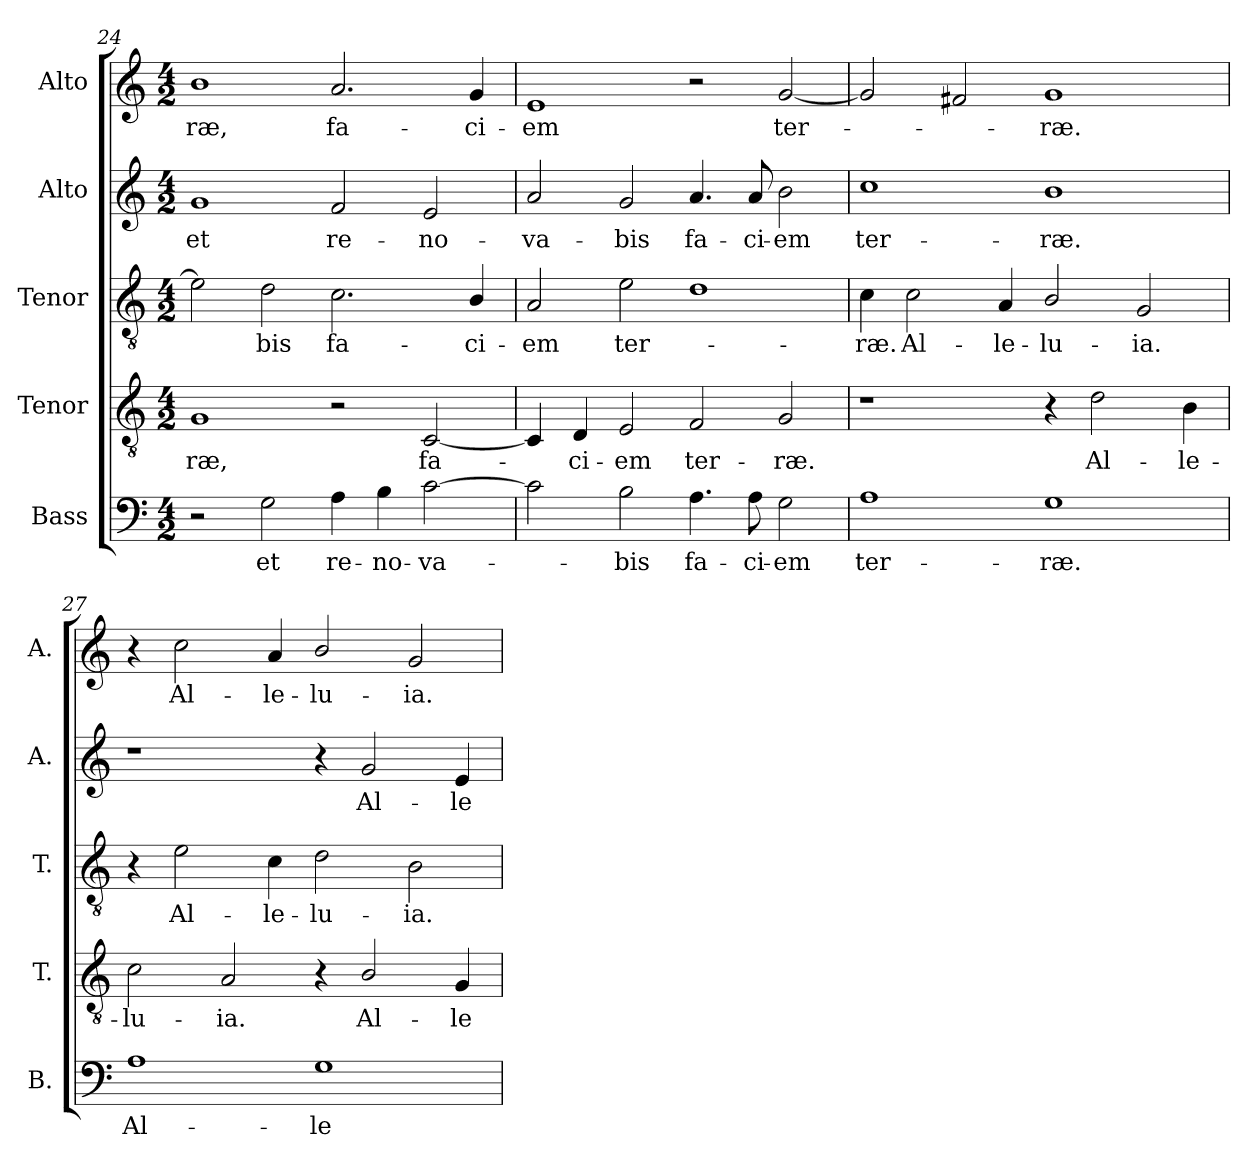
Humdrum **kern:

**kern	**text	**kern	**text	**kern	**text	**kern	**text	**kern	**text
*part5	*part5	*part4	*part4	*part3	*part3	*part2	*part2	*part1	*part1
*staff5	*staff5	*staff4	*staff4	*staff3	*staff3	*staff2	*staff2	*staff1	*staff1
*I"Bass	*	*I"Tenor	*	*I"Tenor	*	*I"Alto	*	*I"Alto	*
*I'B.	*	*I'T.	*	*I'T.	*	*I'A.	*	*I'A.	*
*clefF4	*	*clefGv2	*	*clefGv2	*	*clefG2	*	*clefG2	*
*	*	*ITrd7c12	*	*ITrd7c12	*	*	*	*	*
*k[]	*	*k[]	*	*k[]	*	*k[]	*	*k[]	*
*C:	*	*C:	*	*C:	*	*C:	*	*C:	*
*M4/2	*	*M4/2	*	*M4/2	*	*M4/2	*	*M4/2	*
=24	=24	=24	=24	=24	=24	=24	=24	=24	=24
!	!	!	!LO:LY:b:color=#000000	!	!	!	!	!	!
!	!	!	!	!	!	!	!LO:LY:b:color=#000000	!	!
!	!	!	!	!	!	!	!	!	!LO:LY:b:color=#000000
2r	.	1GGi	-ræ,	2Ei\]	.	1gi	et	1bi	-ræ,
!	!LO:LY:b:color=#000000	!	!	!	!	!	!	!	!
!	!	!	!	!	!LO:LY:b:color=#000000	!	!	!	!
2Gi\	et	.	.	2Di\	-bis	.	.	.	.
!	!LO:LY:b:color=#000000	!	!	!	!	!	!	!	!
!	!	!	!	!	!LO:LY:b:color=#000000	!	!	!	!
!	!	!	!	!	!	!	!LO:LY:b:color=#000000	!	!
!	!	!	!	!	!	!	!	!	!LO:LY:b:color=#000000
4Ai\	re-	2r	.	2.Ci\	fa-	2fi/	re-	2.ai/	fa-
!	!LO:LY:b:color=#000000	!	!	!	!	!	!	!	!
4Bi\	-no-	.	.	.	.	.	.	.	.
!	!LO:LY:b:color=#000000	!	!	!	!	!	!	!	!
!	!	!	!LO:LY:b:color=#000000	!	!	!	!	!	!
!	!	!	!	!	!	!	!LO:LY:b:color=#000000	!	!
[2ci\	-va-	[2CCi/	fa-	.	.	2ei/	-no-	.	.
!	!	!	!	!	!LO:LY:b:color=#000000	!	!	!	!
!	!	!	!	!	!	!	!	!	!LO:LY:b:color=#000000
.	.	.	.	4BBi/	-ci-	.	.	4gi/	-ci-
=25	=25	=25	=25	=25	=25	=25	=25	=25	=25
!	!	!	!	!	!LO:LY:b:color=#000000	!	!	!	!
!	!	!	!	!	!	!	!LO:LY:b:color=#000000	!	!
!	!	!	!	!	!	!	!	!	!LO:LY:b:color=#000000
2ci\]	.	4CCi/]	.	2AAi/	-em	2ai/	-va-	1ei	-em
!	!	!	!LO:LY:b:color=#000000	!	!	!	!	!	!
.	.	4DDi/	-ci-	.	.	.	.	.	.
!	!LO:LY:b:color=#000000	!	!	!	!	!	!	!	!
!	!	!	!LO:LY:b:color=#000000	!	!	!	!	!	!
!	!	!	!	!	!LO:LY:b:color=#000000	!	!	!	!
!	!	!	!	!	!	!	!LO:LY:b:color=#000000	!	!
2Bi\	-bis	2EEi/	-em	2Ei\	ter-	2gi/	-bis	.	.
!	!LO:LY:b:color=#000000	!	!	!	!	!	!	!	!
!	!	!	!LO:LY:b:color=#000000	!	!	!	!	!	!
!	!	!	!	!	!	!	!LO:LY:b:color=#000000	!	!
4.Ai\	fa-	2FFi/	ter-	1Di	.	4.ai/	fa-	2r	.
!	!LO:LY:b:color=#000000	!	!	!	!	!	!	!	!
!	!	!	!	!	!	!	!LO:LY:b:color=#000000	!	!
8Ai\	-ci-	.	.	.	.	8ai/	-ci-	.	.
!	!LO:LY:b:color=#000000	!	!	!	!	!	!	!	!
!	!	!	!LO:LY:b:color=#000000	!	!	!	!	!	!
!	!	!	!	!	!	!	!LO:LY:b:color=#000000	!	!
!	!	!	!	!	!	!	!	!	!LO:LY:b:color=#000000
2Gi\	-em	2GGi/	-ræ.	.	.	2bi\	-em	[2gi/	ter-
!!LO:PB:g=z
=26	=26	=26	=26	=26	=26	=26	=26	=26	=26
!	!LO:LY:b:color=#000000	!	!	!	!	!	!	!	!
!	!	!	!	!	!LO:LY:b:color=#000000	!	!	!	!
!	!	!	!	!	!	!	!LO:LY:b:color=#000000	!	!
1Ai	ter-	1r	.	4Ci\	-ræ.	1cci	ter-	2gi/]	.
!	!	!	!	!	!LO:LY:b:color=#000000	!	!	!	!
.	.	.	.	2Ci\	Al-	.	.	.	.
.	.	.	.	.	.	.	.	2f#Xi/	.
!	!	!	!	!	!LO:LY:b:color=#000000	!	!	!	!
.	.	.	.	4AAi/	-le-	.	.	.	.
!	!LO:LY:b:color=#000000	!	!	!	!	!	!	!	!
!	!	!	!	!	!LO:LY:b:color=#000000	!	!	!	!
!	!	!	!	!	!	!	!LO:LY:b:color=#000000	!	!
!	!	!	!	!	!	!	!	!	!LO:LY:b:color=#000000
1Gi	-ræ.	4r	.	2BBi/	-lu-	1bi	-ræ.	1gi	-ræ.
!	!	!	!LO:LY:b:color=#000000	!	!	!	!	!	!
.	.	2Di\	Al-	.	.	.	.	.	.
!	!	!	!	!	!LO:LY:b:color=#000000	!	!	!	!
.	.	.	.	2GGi/	-ia.	.	.	.	.
!	!	!	!LO:LY:b:color=#000000	!	!	!	!	!	!
.	.	4BBi\	-le-	.	.	.	.	.	.
=27	=27	=27	=27	=27	=27	=27	=27	=27	=27
!	!LO:LY:b:color=#000000	!	!	!	!	!	!	!	!
!	!	!	!LO:LY:b:color=#000000	!	!	!	!	!	!
1Ai	Al-	2Ci\	-lu-	4r	.	1r	.	4r	.
!	!	!	!	!	!LO:LY:b:color=#000000	!	!	!	!
!	!	!	!	!	!	!	!	!	!LO:LY:b:color=#000000
.	.	.	.	2Ei\	Al-	.	.	2cci\	Al-
!	!	!	!LO:LY:b:color=#000000	!	!	!	!	!	!
.	.	2AAi/	-ia.	.	.	.	.	.	.
!	!	!	!	!	!LO:LY:b:color=#000000	!	!	!	!
!	!	!	!	!	!	!	!	!	!LO:LY:b:color=#000000
.	.	.	.	4Ci\	-le-	.	.	4ai/	-le-
!	!LO:LY:b:color=#000000	!	!	!	!	!	!	!	!
!	!	!	!	!	!LO:LY:b:color=#000000	!	!	!	!
!	!	!	!	!	!	!	!	!	!LO:LY:b:color=#000000
1Gi	-le-	4r	.	2Di\	-lu-	4r	.	2bi/	-lu-
!	!	!	!LO:LY:b:color=#000000	!	!	!	!	!	!
!	!	!	!	!	!	!	!LO:LY:b:color=#000000	!	!
.	.	2BBi/	Al-	.	.	2gi/	Al-	.	.
!	!	!	!	!	!LO:LY:b:color=#000000	!	!	!	!
!	!	!	!	!	!	!	!	!	!LO:LY:b:color=#000000
.	.	.	.	2BBi\	-ia.	.	.	2gi/	-ia.
!	!	!	!LO:LY:b:color=#000000	!	!	!	!	!	!
!	!	!	!	!	!	!	!LO:LY:b:color=#000000	!	!
.	.	4GGi/	-le-	.	.	4ei/	-le-	.	.
=	=	=	=	=	=	=	=	=	=
*-	*-	*-	*-	*-	*-	*-	*-	*-	*-
